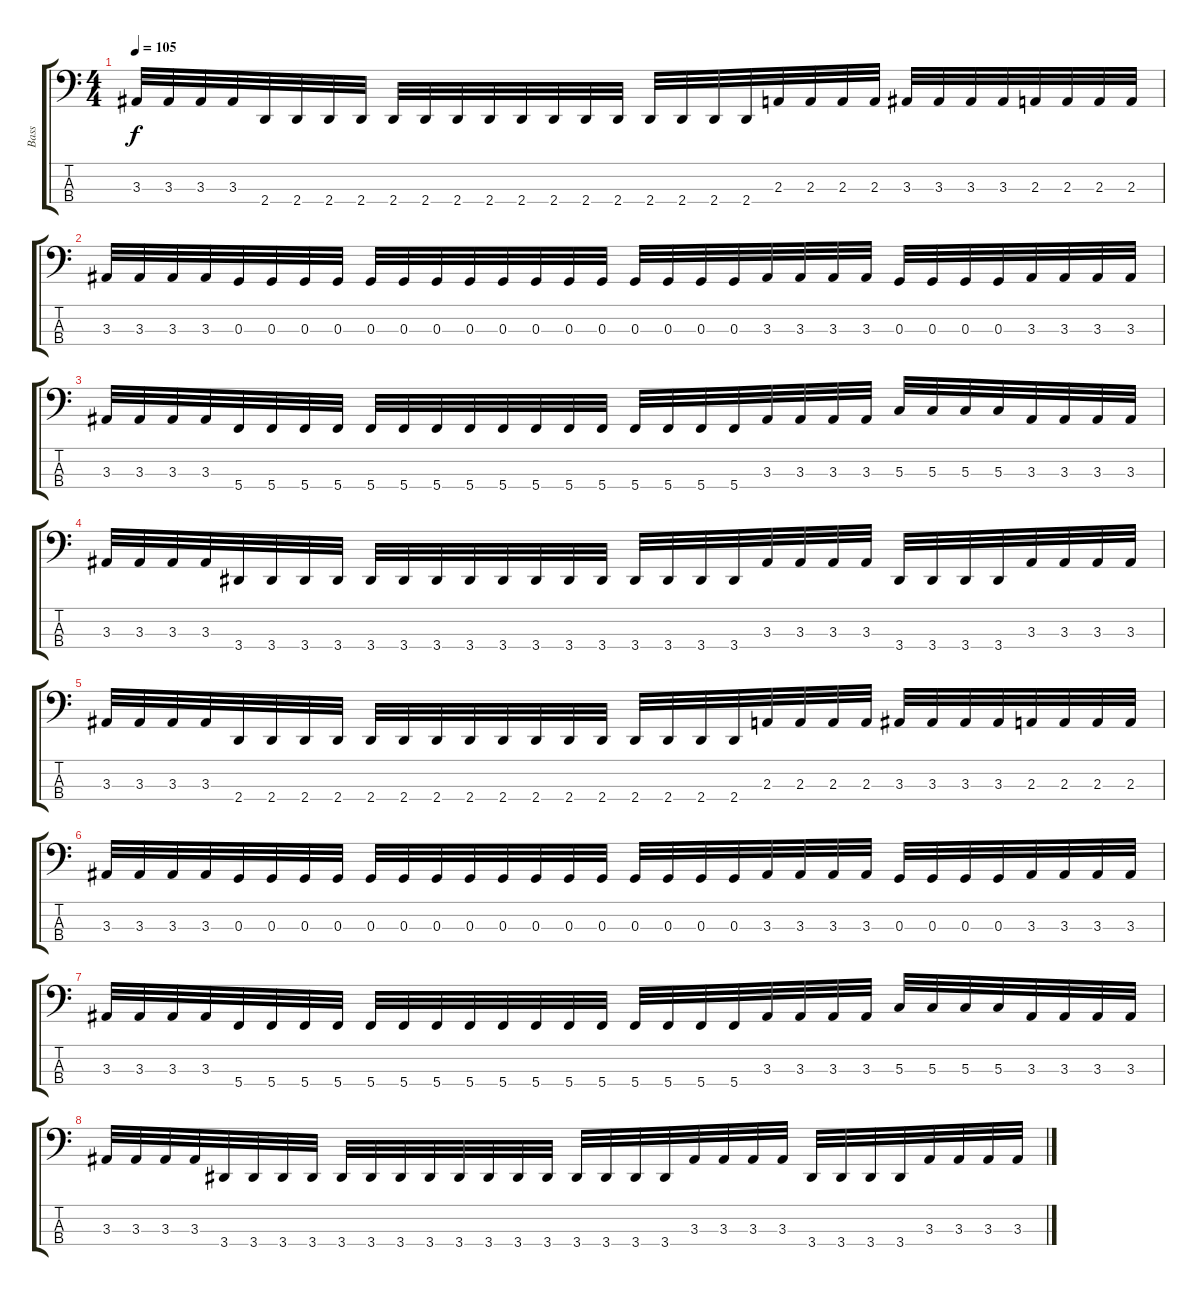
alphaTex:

\track ("Bass" "Bass") {instrument electricbassfinger}
\staff {score tabs}
\tuning (F2 C2 G1 C1) {hide}
\ts (4 4)
\tempo 105
\clef f4
\ks c
3.3.32{dy f} 3.3.32 3.3.32 3.3.32 2.4.32 2.4.32 2.4.32 2.4.32 2.4.32 2.4.32 2.4.32 2.4.32 2.4.32 2.4.32 2.4.32 2.4.32 2.4.32 2.4.32 2.4.32 2.4.32 2.3.32 2.3.32 2.3.32 2.3.32 3.3.32 3.3.32 3.3.32 3.3.32 2.3.32 2.3.32 2.3.32 2.3.32 |
3.3.32 3.3.32 3.3.32 3.3.32 0.3.32 0.3.32 0.3.32 0.3.32 0.3.32 0.3.32 0.3.32 0.3.32 0.3.32 0.3.32 0.3.32 0.3.32 0.3.32 0.3.32 0.3.32 0.3.32 3.3.32 3.3.32 3.3.32 3.3.32 0.3.32 0.3.32 0.3.32 0.3.32 3.3.32 3.3.32 3.3.32 3.3.32 |
3.3.32 3.3.32 3.3.32 3.3.32 5.4.32 5.4.32 5.4.32 5.4.32 5.4.32 5.4.32 5.4.32 5.4.32 5.4.32 5.4.32 5.4.32 5.4.32 5.4.32 5.4.32 5.4.32 5.4.32 3.3.32 3.3.32 3.3.32 3.3.32 5.3.32 5.3.32 5.3.32 5.3.32 3.3.32 3.3.32 3.3.32 3.3.32 |
3.3.32 3.3.32 3.3.32 3.3.32 3.4.32 3.4.32 3.4.32 3.4.32 3.4.32 3.4.32 3.4.32 3.4.32 3.4.32 3.4.32 3.4.32 3.4.32 3.4.32 3.4.32 3.4.32 3.4.32 3.3.32 3.3.32 3.3.32 3.3.32 3.4.32 3.4.32 3.4.32 3.4.32 3.3.32 3.3.32 3.3.32 3.3.32 |
3.3.32 3.3.32 3.3.32 3.3.32 2.4.32 2.4.32 2.4.32 2.4.32 2.4.32 2.4.32 2.4.32 2.4.32 2.4.32 2.4.32 2.4.32 2.4.32 2.4.32 2.4.32 2.4.32 2.4.32 2.3.32 2.3.32 2.3.32 2.3.32 3.3.32 3.3.32 3.3.32 3.3.32 2.3.32 2.3.32 2.3.32 2.3.32 |
3.3.32 3.3.32 3.3.32 3.3.32 0.3.32 0.3.32 0.3.32 0.3.32 0.3.32 0.3.32 0.3.32 0.3.32 0.3.32 0.3.32 0.3.32 0.3.32 0.3.32 0.3.32 0.3.32 0.3.32 3.3.32 3.3.32 3.3.32 3.3.32 0.3.32 0.3.32 0.3.32 0.3.32 3.3.32 3.3.32 3.3.32 3.3.32 |
3.3.32 3.3.32 3.3.32 3.3.32 5.4.32 5.4.32 5.4.32 5.4.32 5.4.32 5.4.32 5.4.32 5.4.32 5.4.32 5.4.32 5.4.32 5.4.32 5.4.32 5.4.32 5.4.32 5.4.32 3.3.32 3.3.32 3.3.32 3.3.32 5.3.32 5.3.32 5.3.32 5.3.32 3.3.32 3.3.32 3.3.32 3.3.32 |
3.3.32 3.3.32 3.3.32 3.3.32 3.4.32 3.4.32 3.4.32 3.4.32 3.4.32 3.4.32 3.4.32 3.4.32 3.4.32 3.4.32 3.4.32 3.4.32 3.4.32 3.4.32 3.4.32 3.4.32 3.3.32 3.3.32 3.3.32 3.3.32 3.4.32 3.4.32 3.4.32 3.4.32 3.3.32 3.3.32 3.3.32 3.3.32
